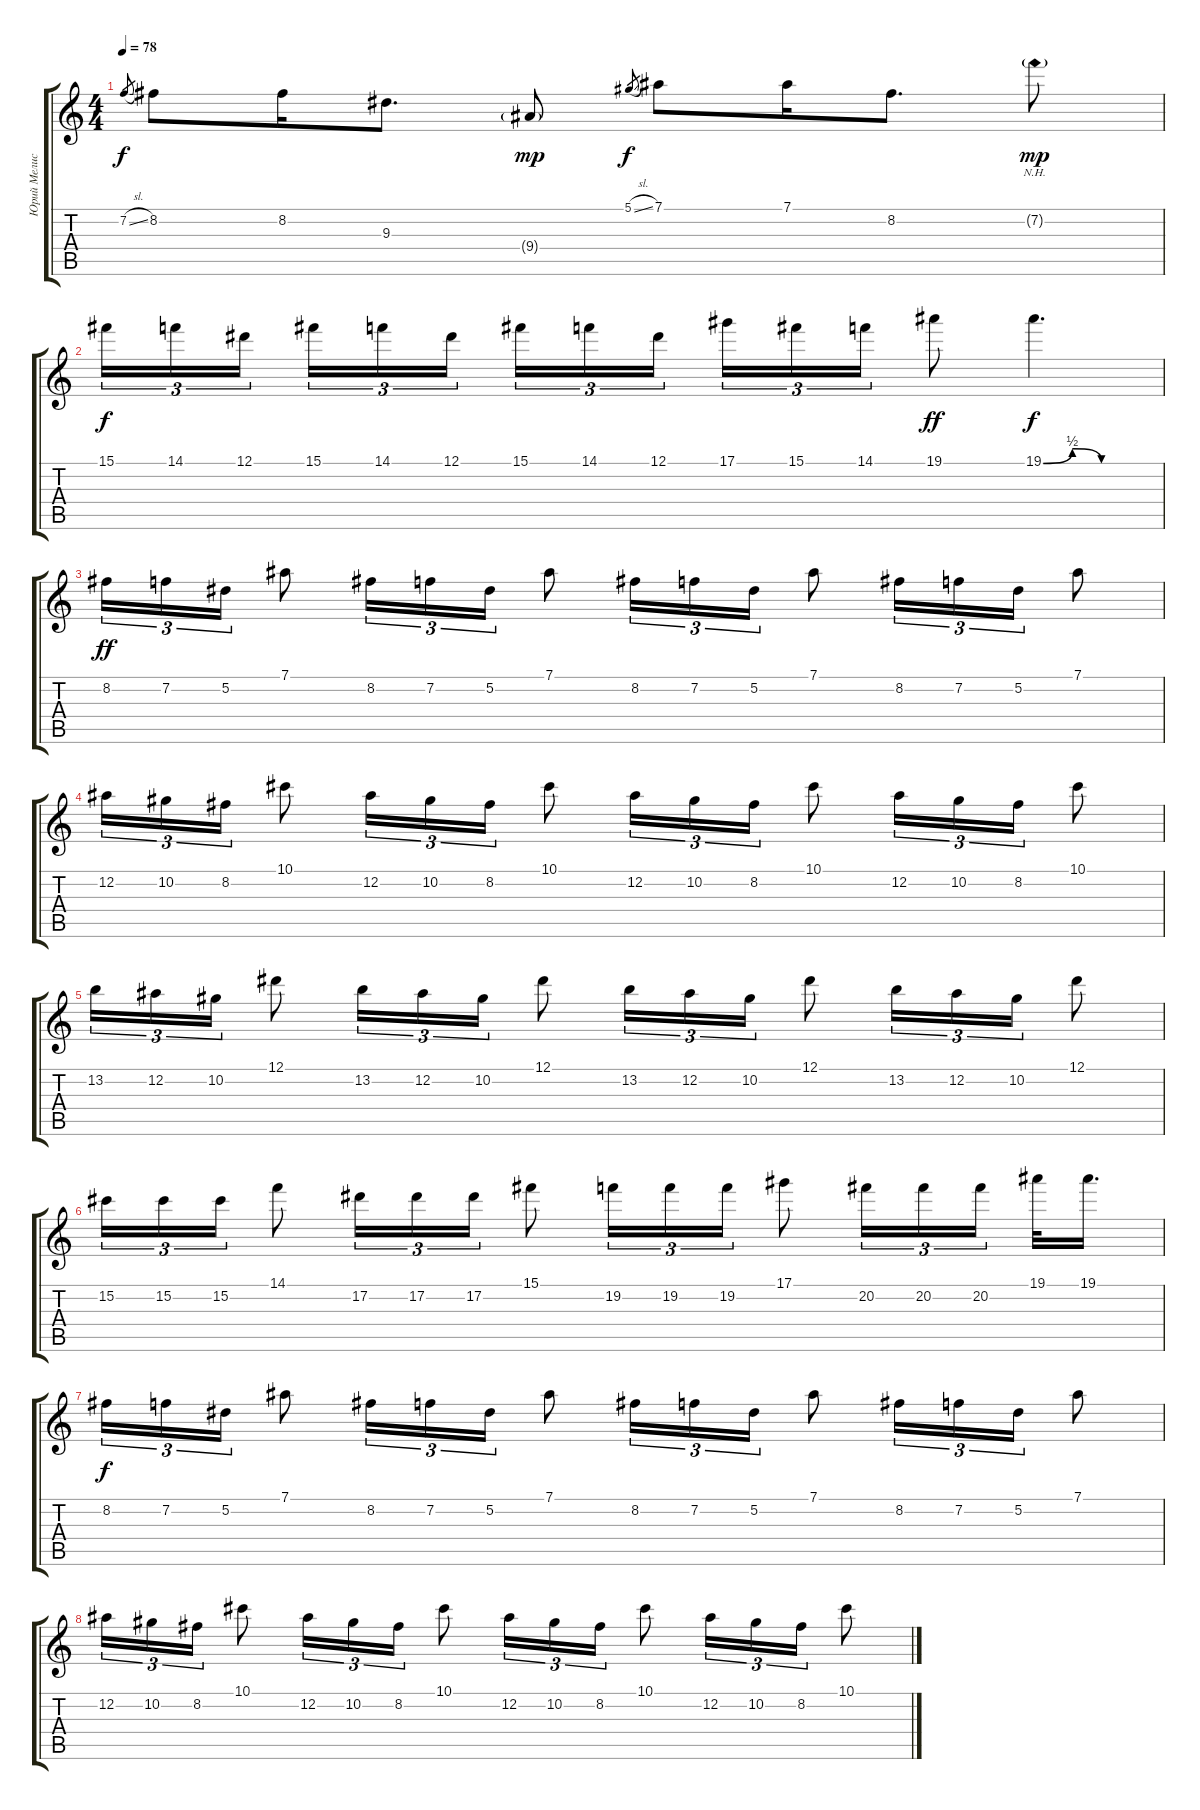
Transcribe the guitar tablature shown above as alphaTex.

\track ("Юрий Мелисов" "Юрий Мелис") {instrument distortionguitar}
\staff {score tabs}
\tuning (Eb4 Bb3 Gb3 Db3 Ab2 Eb2) {hide}
\ts (4 4)
\tempo 78
\clef g2
\ks c
7.2{sl}.8{gr dy f} 8.2.8 8.2.16 9.3.8{d} 9.4{g}.8{dy mp} 5.1{sl}.8{gr dy f} 7.1.8 7.1.16 8.2.8{d} 7.2{nh g}.8{dy mp} |
15.1.16{tu (3 2) dy f} 14.1.16{tu (3 2)} 12.1.16{tu (3 2) beam splitsecondary} 15.1.16{tu (3 2)} 14.1.16{tu (3 2)} 12.1.16{tu (3 2)} 15.1.16{tu (3 2)} 14.1.16{tu (3 2)} 12.1.16{tu (3 2) beam splitsecondary} 17.1.16{tu (3 2)} 15.1.16{tu (3 2)} 14.1.16{tu (3 2)} 19.1.8{dy ff} 19.1{be (custom 0 0 15 2 30 0 60 0)}.4{d dy f} |
8.2.16{tu (3 2) dy ff} 7.2.16{tu (3 2)} 5.2.16{tu (3 2)} 7.1.8 8.2.16{tu (3 2)} 7.2.16{tu (3 2)} 5.2.16{tu (3 2)} 7.1.8 8.2.16{tu (3 2)} 7.2.16{tu (3 2)} 5.2.16{tu (3 2)} 7.1.8 8.2.16{tu (3 2)} 7.2.16{tu (3 2)} 5.2.16{tu (3 2)} 7.1.8 |
12.2.16{tu (3 2)} 10.2.16{tu (3 2)} 8.2.16{tu (3 2)} 10.1.8 12.2.16{tu (3 2)} 10.2.16{tu (3 2)} 8.2.16{tu (3 2)} 10.1.8 12.2.16{tu (3 2)} 10.2.16{tu (3 2)} 8.2.16{tu (3 2)} 10.1.8 12.2.16{tu (3 2)} 10.2.16{tu (3 2)} 8.2.16{tu (3 2)} 10.1.8 |
13.2.16{tu (3 2)} 12.2.16{tu (3 2)} 10.2.16{tu (3 2)} 12.1.8 13.2.16{tu (3 2)} 12.2.16{tu (3 2)} 10.2.16{tu (3 2)} 12.1.8 13.2.16{tu (3 2)} 12.2.16{tu (3 2)} 10.2.16{tu (3 2)} 12.1.8 13.2.16{tu (3 2)} 12.2.16{tu (3 2)} 10.2.16{tu (3 2)} 12.1.8 |
15.2.16{tu (3 2)} 15.2.16{tu (3 2)} 15.2.16{tu (3 2)} 14.1.8 17.2.16{tu (3 2)} 17.2.16{tu (3 2)} 17.2.16{tu (3 2)} 15.1.8 19.2.16{tu (3 2)} 19.2.16{tu (3 2)} 19.2.16{tu (3 2)} 17.1.8 20.2.16{tu (3 2)} 20.2.16{tu (3 2)} 20.2.16{tu (3 2) beam splitsecondary} 19.1.32 19.1.16{d} |
8.2.16{tu (3 2) dy f} 7.2.16{tu (3 2)} 5.2.16{tu (3 2)} 7.1.8 8.2.16{tu (3 2)} 7.2.16{tu (3 2)} 5.2.16{tu (3 2)} 7.1.8 8.2.16{tu (3 2)} 7.2.16{tu (3 2)} 5.2.16{tu (3 2)} 7.1.8 8.2.16{tu (3 2)} 7.2.16{tu (3 2)} 5.2.16{tu (3 2)} 7.1.8 |
12.2.16{tu (3 2)} 10.2.16{tu (3 2)} 8.2.16{tu (3 2)} 10.1.8 12.2.16{tu (3 2)} 10.2.16{tu (3 2)} 8.2.16{tu (3 2)} 10.1.8 12.2.16{tu (3 2)} 10.2.16{tu (3 2)} 8.2.16{tu (3 2)} 10.1.8 12.2.16{tu (3 2)} 10.2.16{tu (3 2)} 8.2.16{tu (3 2)} 10.1.8
